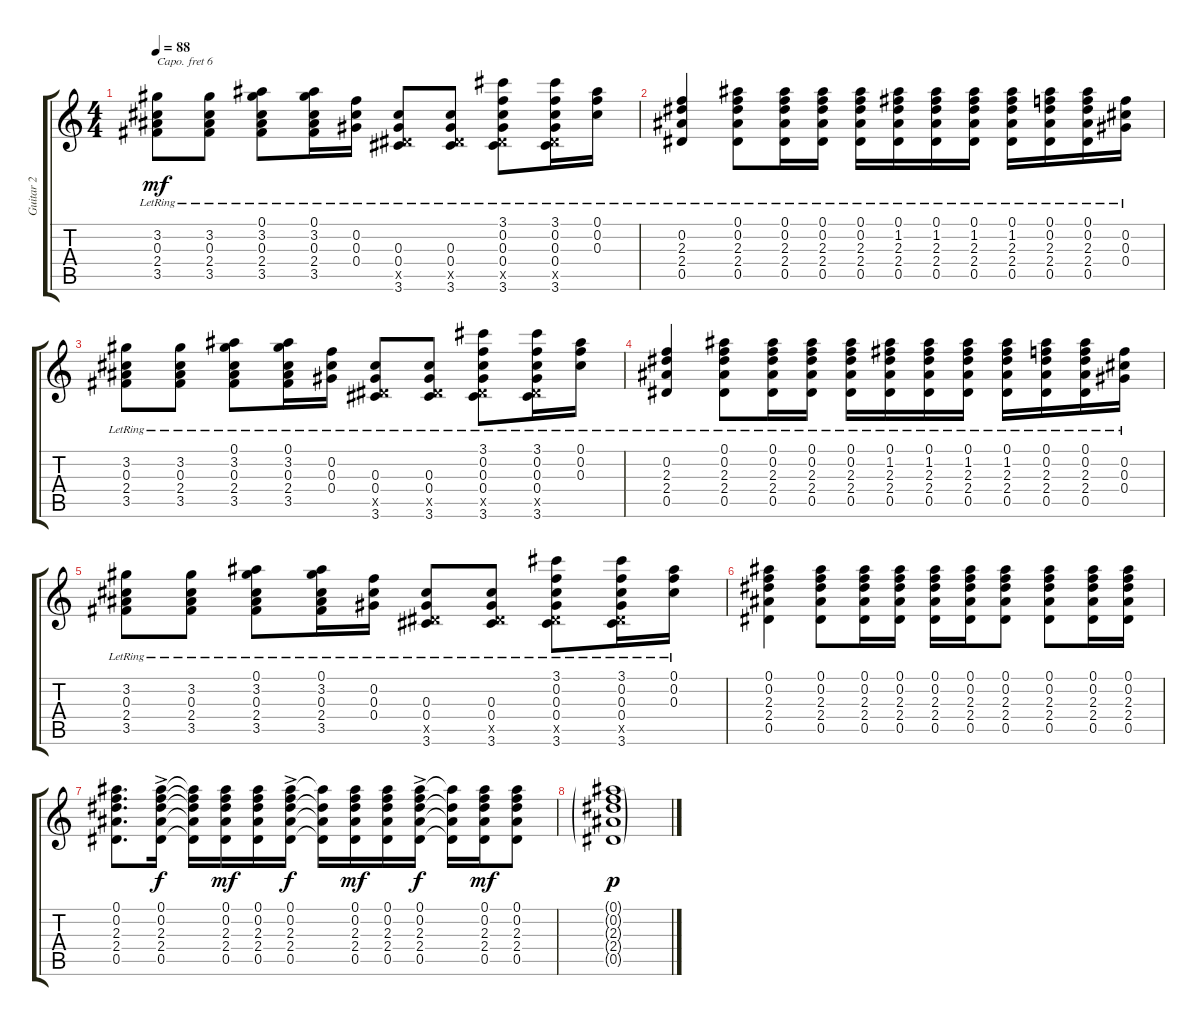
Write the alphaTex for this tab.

\track ("Guitar 2" "Guitar 2") {instrument acousticguitarsteel}
\staff {score tabs}
\capo 6
\tuning (E4 B3 G3 D3 A2 E2) {hide}
\ts (4 4)
\tempo 88
\clef g2
\ks c
(3.2{lr} 0.3{lr} 2.4{lr} 3.5{lr}).8{dy mf} (3.2{lr} 0.3{lr} 2.4{lr} 3.5{lr}).8 (0.1{lr} 3.2{lr} 0.3{lr} 2.4{lr} 3.5{lr}).8 (0.1{lr} 3.2{lr} 0.3{lr} 2.4{lr} 3.5{lr}).16 (0.2{lr} 0.3{lr} 0.4{lr}).16 (0.3{lr} 0.4{lr} 0.5{x} 3.6{lr}).8 (0.3{lr} 0.4{lr} 0.5{x} 3.6{lr}).8 (3.1{lr} 0.2{lr} 0.3{lr} 0.4{lr} 0.5{x} 3.6{lr}).8 (3.1{lr} 0.2{lr} 0.3{lr} 0.4{lr} 0.5{x} 3.6{lr}).16 (0.1{lr} 0.2{lr} 0.3{lr}).16 |
(0.2{lr} 2.3{lr} 2.4{lr} 0.5{lr}).4 (0.1{lr} 0.2{lr} 2.3{lr} 2.4{lr} 0.5{lr}).8 (0.1{lr} 0.2{lr} 2.3{lr} 2.4{lr} 0.5{lr}).16 (0.1{lr} 0.2{lr} 2.3{lr} 2.4{lr} 0.5{lr}).16 (0.1{lr} 0.2{lr} 2.3{lr} 2.4 0.5{lr}).16 (0.1{lr} 1.2{lr} 2.3{lr} 2.4{lr} 0.5{lr}).16 (0.1{lr} 1.2{lr} 2.3{lr} 2.4{lr} 0.5{lr}).16 (0.1{lr} 1.2{lr} 2.3{lr} 2.4{lr} 0.5{lr}).16 (0.1{lr} 1.2{lr} 2.3{lr} 2.4{lr} 0.5{lr}).16 (0.1{lr} 0.2{lr} 2.3{lr} 2.4{lr} 0.5{lr}).16 (0.1{lr} 0.2{lr} 2.3{lr} 2.4{lr} 0.5{lr}).16 (0.2{lr} 0.3{lr} 0.4{lr}).16 |
(3.2{lr} 0.3{lr} 2.4{lr} 3.5{lr}).8 (3.2{lr} 0.3{lr} 2.4{lr} 3.5{lr}).8 (0.1{lr} 3.2{lr} 0.3{lr} 2.4{lr} 3.5{lr}).8 (0.1{lr} 3.2{lr} 0.3{lr} 2.4{lr} 3.5{lr}).16 (0.2{lr} 0.3{lr} 0.4{lr}).16 (0.3{lr} 0.4{lr} 0.5{x} 3.6{lr}).8 (0.3{lr} 0.4{lr} 0.5{x} 3.6{lr}).8 (3.1{lr} 0.2{lr} 0.3{lr} 0.4{lr} 0.5{x} 3.6{lr}).8 (3.1{lr} 0.2{lr} 0.3{lr} 0.4{lr} 0.5{x} 3.6{lr}).16 (0.1{lr} 0.2{lr} 0.3{lr}).16 |
(0.2{lr} 2.3{lr} 2.4{lr} 0.5{lr}).4 (0.1{lr} 0.2{lr} 2.3{lr} 2.4{lr} 0.5{lr}).8 (0.1{lr} 0.2{lr} 2.3{lr} 2.4{lr} 0.5{lr}).16 (0.1{lr} 0.2{lr} 2.3{lr} 2.4{lr} 0.5{lr}).16 (0.1{lr} 0.2{lr} 2.3{lr} 2.4 0.5{lr}).16 (0.1{lr} 1.2{lr} 2.3{lr} 2.4{lr} 0.5{lr}).16 (0.1{lr} 1.2{lr} 2.3{lr} 2.4{lr} 0.5{lr}).16 (0.1{lr} 1.2{lr} 2.3{lr} 2.4{lr} 0.5{lr}).16 (0.1{lr} 1.2{lr} 2.3{lr} 2.4{lr} 0.5{lr}).16 (0.1{lr} 0.2{lr} 2.3{lr} 2.4{lr} 0.5{lr}).16 (0.1{lr} 0.2{lr} 2.3{lr} 2.4{lr} 0.5{lr}).16 (0.2{lr} 0.3{lr} 0.4{lr}).16 |
(3.2{lr} 0.3{lr} 2.4{lr} 3.5{lr}).8 (3.2{lr} 0.3{lr} 2.4{lr} 3.5{lr}).8 (0.1{lr} 3.2{lr} 0.3{lr} 2.4{lr} 3.5{lr}).8 (0.1{lr} 3.2{lr} 0.3{lr} 2.4{lr} 3.5{lr}).16 (0.2{lr} 0.3{lr} 0.4{lr}).16 (0.3{lr} 0.4{lr} 0.5{x} 3.6{lr}).8 (0.3{lr} 0.4{lr} 0.5{x} 3.6{lr}).8 (3.1{lr} 0.2{lr} 0.3{lr} 0.4{lr} 0.5{x} 3.6{lr}).8 (3.1{lr} 0.2{lr} 0.3{lr} 0.4{lr} 0.5{x} 3.6{lr}).16 (0.1{lr} 0.2{lr} 0.3{lr}).16 |
(0.1 0.2 2.3 2.4 0.5).4 (0.1 0.2 2.3 2.4 0.5).8 (0.1 0.2 2.3 2.4 0.5).16 (0.1 0.2 2.3 2.4 0.5).16 (0.1 0.2 2.3 2.4 0.5).16 (0.1 0.2 2.3 2.4 0.5).16 (0.1 0.2 2.3 2.4 0.5).8 (0.1 0.2 2.3 2.4 0.5).8 (0.1 0.2 2.3 2.4 0.5).16 (0.1 0.2 2.3 2.4 0.5).16 |
(0.1 0.2 2.3 2.4 0.5).8{d} (0.1{ac} 0.2{ac} 2.3{ac} 2.4{ac} 0.5{ac}).16{dy f} (0.1{t} 0.2{t} 2.3{t} 2.4{t} 0.5{t}).16 (0.1 0.2 2.3 2.4 0.5).16{dy mf} (0.1 0.2 2.3 2.4 0.5).16 (0.1{ac} 0.2{ac} 2.3{ac} 2.4{ac} 0.5{ac}).16{dy f} (0.1{t} 2.3{t} 2.4{t} 0.5{t}).16 (0.1 0.2 2.3 2.4 0.5).16{dy mf} (0.1 0.2 2.3 2.4 0.5).16 (0.1{ac} 0.2{ac} 2.3{ac} 2.4{ac} 0.5{ac}).16{dy f} (0.1{t} 2.3{t} 2.4{t} 0.5{t}).16 (0.1 0.2 2.3 2.4 0.5).16{dy mf} (0.1 0.2 2.3 2.4 0.5).8 |
(0.1{g} 0.2{g} 2.3{g} 2.4{g} 0.5{g}).1{dy p}
